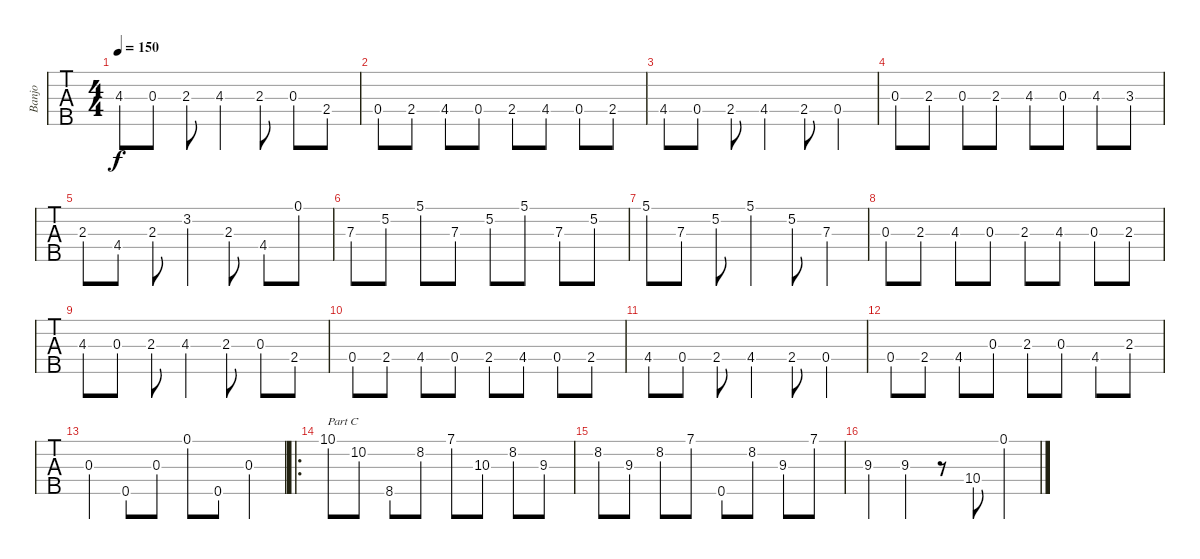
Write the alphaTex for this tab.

\track ("Banjo" "Banjo") {instrument banjo}
\staff {tabs}
\tuning (D4 B3 G3 D3 G4) {hide}
\displaytranspose 12
\ts (4 4)
\tempo 150
\clef g2
\ks c
4.3.8{dy f} 0.3.8 2.3.8 4.3.4 2.3.8 0.3.8 2.4.8 |
0.4.8 2.4.8 4.4.8 0.4.8 2.4.8 4.4.8 0.4.8 2.4.8 |
4.4.8 0.4.8 2.4.8 4.4.4 2.4.8 0.4.4 |
0.3.8 2.3.8 0.3.8 2.3.8 4.3.8 0.3.8 4.3.8 3.3.8 |
2.3.8 4.4.8 2.3.8 3.2.4 2.3.8 4.4.8 0.1.8 |
7.3.8 5.2.8 5.1.8 7.3.8 5.2.8 5.1.8 7.3.8 5.2.8 |
5.1.8 7.3.8 5.2.8 5.1.4 5.2.8 7.3.4 |
0.3.8 2.3.8 4.3.8 0.3.8 2.3.8 4.3.8 0.3.8 2.3.8 |
4.3.8 0.3.8 2.3.8 4.3.4 2.3.8 0.3.8 2.4.8 |
0.4.8 2.4.8 4.4.8 0.4.8 2.4.8 4.4.8 0.4.8 2.4.8 |
4.4.8 0.4.8 2.4.8 4.4.4 2.4.8 0.4.4 |
0.4.8 2.4.8 4.4.8 0.3.8 2.3.8 0.3.8 4.4.8 2.3.8 |
0.3.4 0.5.8 0.3.8 0.1.8 0.5.8 0.3.4 |
\ro
10.1.8{txt "Part C"} 10.2.8 8.5.8 8.2.8 7.1.8 10.3.8 8.2.8 9.3.8 |
8.2.8 9.3.8 8.2.8 7.1.8 0.5.8 8.2.8 9.3.8 7.1.8 |
9.3.4 9.3.4 r.8 10.4.8 0.1.4
